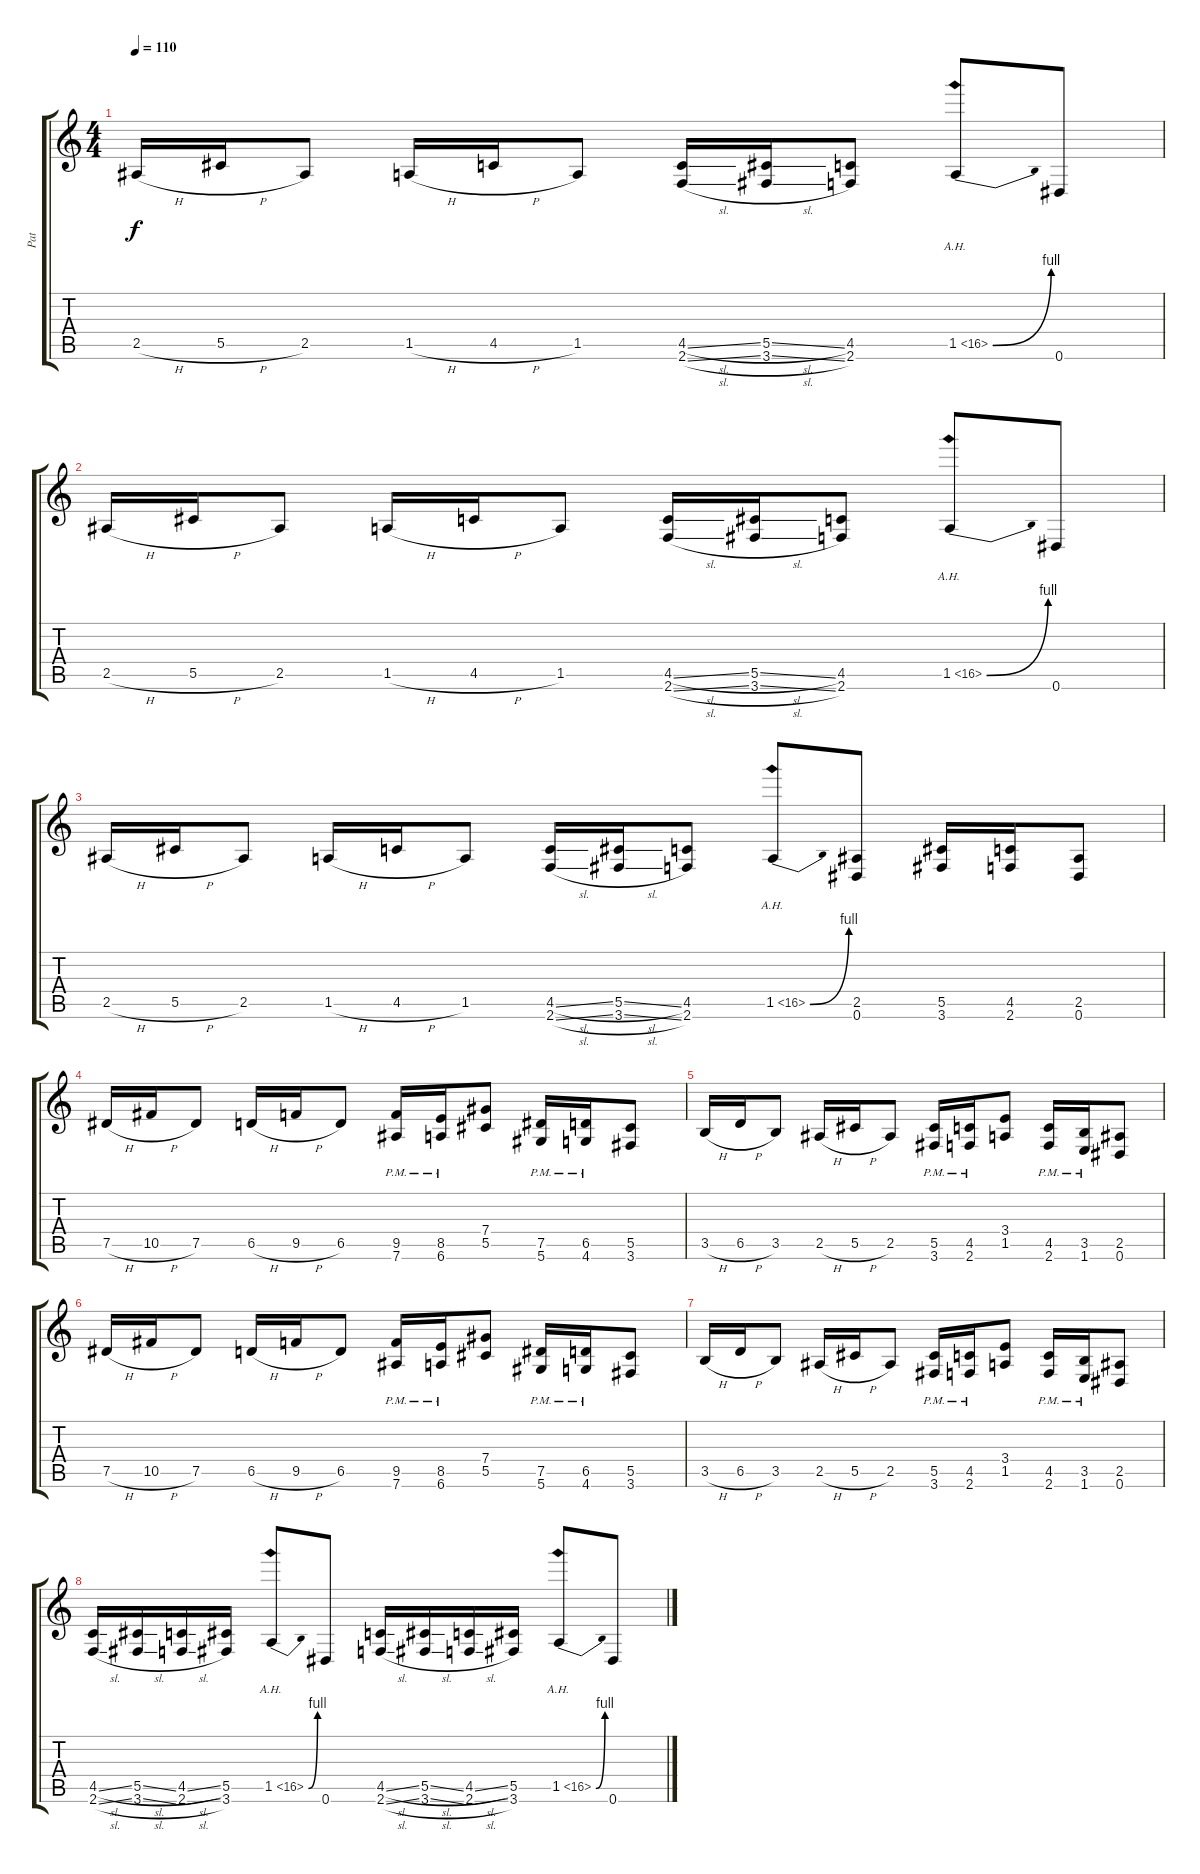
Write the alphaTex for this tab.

\track ("Pat" "Pat") {solo instrument distortionguitar}
\staff {score tabs}
\tuning (Eb4 Bb3 Gb3 Db3 Ab2 Eb2) {hide}
\ts (4 4)
\tempo 110
\clef g2
\ks c
2.5{h}.16{dy f} 5.5{h}.16 2.5.8 1.5{h}.16 4.5{h}.16 1.5.8 (4.5{sl} 2.6{sl}).16 (5.5{sl} 3.6{sl}).16 (4.5 2.6).8 1.5{be (bend 0 0 60 4) ah 15}.8 0.6.8 |
2.5{h}.16 5.5{h}.16 2.5.8 1.5{h}.16 4.5{h}.16 1.5.8 (4.5{sl} 2.6{sl}).16 (5.5{sl} 3.6{sl}).16 (4.5 2.6).8 1.5{be (bend 0 0 60 4) ah 15}.8 0.6.8 |
2.5{h}.16 5.5{h}.16 2.5.8 1.5{h}.16 4.5{h}.16 1.5.8 (4.5{sl} 2.6{sl}).16 (5.5{sl} 3.6{sl}).16 (4.5 2.6).8 1.5{be (bend 0 0 60 4) ah 15}.8 (2.5 0.6).8 (5.5 3.6).16 (4.5 2.6).16 (2.5 0.6).8 |
7.5{h}.16 10.5{h}.16 7.5.8 6.5{h}.16 9.5{h}.16 6.5.8 (9.5{pm} 7.6).16 (8.5{pm} 6.6).16 (7.4 5.5).8 (7.5{pm} 5.6).16 (6.5{pm} 4.6).16 (5.5 3.6).8 |
3.5{h}.16 6.5{h}.16 3.5.8 2.5{h}.16 5.5{h}.16 2.5.8 (5.5{pm} 3.6).16 (4.5{pm} 2.6).16 (3.4 1.5).8 (4.5{pm} 2.6).16 (3.5{pm} 1.6).16 (2.5 0.6).8 |
7.5{h}.16 10.5{h}.16 7.5.8 6.5{h}.16 9.5{h}.16 6.5.8 (9.5{pm} 7.6).16 (8.5{pm} 6.6).16 (7.4 5.5).8 (7.5{pm} 5.6).16 (6.5{pm} 4.6).16 (5.5 3.6).8 |
3.5{h}.16 6.5{h}.16 3.5.8 2.5{h}.16 5.5{h}.16 2.5.8 (5.5{pm} 3.6).16 (4.5{pm} 2.6).16 (3.4 1.5).8 (4.5{pm} 2.6).16 (3.5{pm} 1.6).16 (2.5 0.6).8 |
(4.5{sl} 2.6{sl}).16 (5.5{sl} 3.6{sl}).16 (4.5{sl} 2.6{sl}).16 (5.5 3.6).16 1.5{be (bend 0 0 60 4) ah 15}.8 0.6.8 (4.5{sl} 2.6{sl}).16 (5.5{sl} 3.6{sl}).16 (4.5{sl} 2.6{sl}).16 (5.5 3.6).16 1.5{be (bend 0 0 60 4) ah 15}.8 0.6.8
